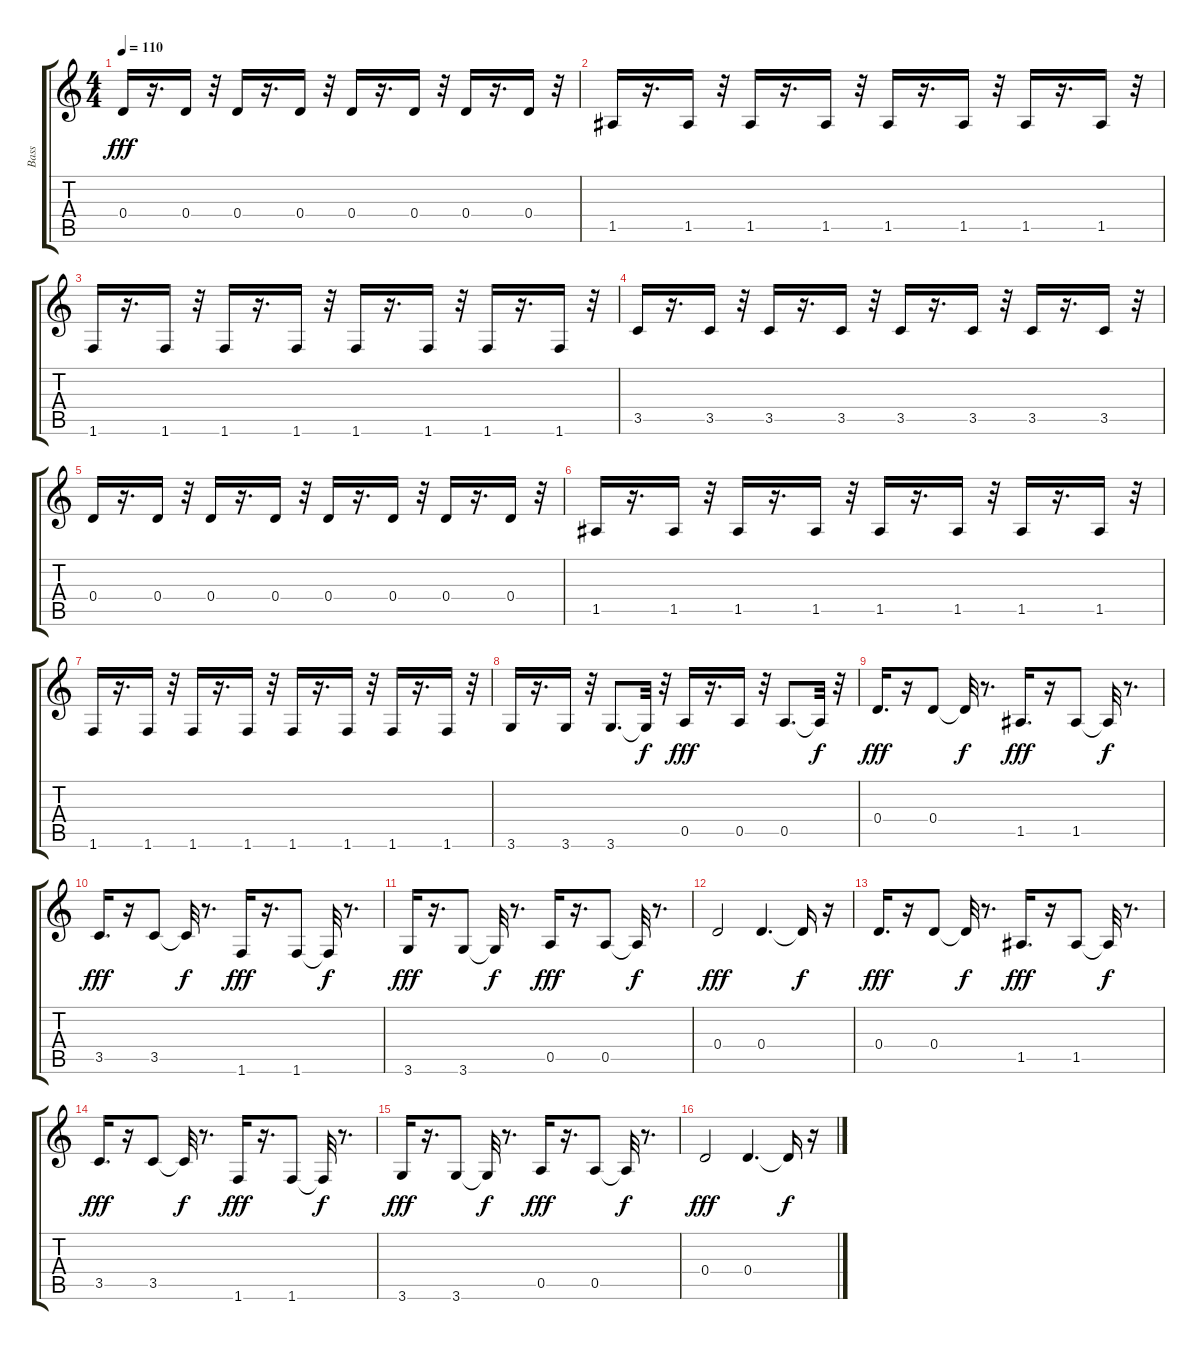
\track ("Bass" "Bass") {instrument electricbassfinger}
\staff {score tabs}
\tuning (E4 B3 G3 D3 A2 E2) {hide}
\ts (4 4)
\tempo 110
\clef g2
\ks c
0.4.16{dy fff} r.16{d} 0.4.16 r.32 0.4.16 r.16{d} 0.4.16 r.32 0.4.16 r.16{d} 0.4.16 r.32 0.4.16 r.16{d} 0.4.16 r.32 |
1.5.16 r.16{d} 1.5.16 r.32 1.5.16 r.16{d} 1.5.16 r.32 1.5.16 r.16{d} 1.5.16 r.32 1.5.16 r.16{d} 1.5.16 r.32 |
1.6.16 r.16{d} 1.6.16 r.32 1.6.16 r.16{d} 1.6.16 r.32 1.6.16 r.16{d} 1.6.16 r.32 1.6.16 r.16{d} 1.6.16 r.32 |
3.5.16 r.16{d} 3.5.16 r.32 3.5.16 r.16{d} 3.5.16 r.32 3.5.16 r.16{d} 3.5.16 r.32 3.5.16 r.16{d} 3.5.16 r.32 |
0.4.16 r.16{d} 0.4.16 r.32 0.4.16 r.16{d} 0.4.16 r.32 0.4.16 r.16{d} 0.4.16 r.32 0.4.16 r.16{d} 0.4.16 r.32 |
1.5.16 r.16{d} 1.5.16 r.32 1.5.16 r.16{d} 1.5.16 r.32 1.5.16 r.16{d} 1.5.16 r.32 1.5.16 r.16{d} 1.5.16 r.32 |
1.6.16 r.16{d} 1.6.16 r.32 1.6.16 r.16{d} 1.6.16 r.32 1.6.16 r.16{d} 1.6.16 r.32 1.6.16 r.16{d} 1.6.16 r.32 |
3.6.16 r.16{d} 3.6.16 r.32 3.6.8{d} 3.6{t}.32{dy f} r.32 0.5.16{dy fff} r.16{d} 0.5.16 r.32 0.5.8{d} 0.5{t}.32{dy f} r.32 |
0.4.16{d dy fff} r.16 0.4.8 0.4{t}.32{dy f} r.8{d} 1.5.16{d dy fff} r.16 1.5.8 1.5{t}.32{dy f} r.8{d} |
3.5.16{d dy fff} r.16 3.5.8 3.5{t}.32{dy f} r.8{d} 1.6.16{dy fff} r.16{d} 1.6.8 1.6{t}.32{dy f} r.8{d} |
3.6.16{dy fff} r.16{d} 3.6.8 3.6{t}.32{dy f} r.8{d} 0.5.16{dy fff} r.16{d} 0.5.8 0.5{t}.32{dy f} r.8{d} |
0.4.2{dy fff} 0.4.4{d} 0.4{t}.16{dy f} r.16 |
0.4.16{d dy fff} r.16 0.4.8 0.4{t}.32{dy f} r.8{d} 1.5.16{d dy fff} r.16 1.5.8 1.5{t}.32{dy f} r.8{d} |
3.5.16{d dy fff} r.16 3.5.8 3.5{t}.32{dy f} r.8{d} 1.6.16{dy fff} r.16{d} 1.6.8 1.6{t}.32{dy f} r.8{d} |
3.6.16{dy fff} r.16{d} 3.6.8 3.6{t}.32{dy f} r.8{d} 0.5.16{dy fff} r.16{d} 0.5.8 0.5{t}.32{dy f} r.8{d} |
0.4.2{dy fff} 0.4.4{d} 0.4{t}.16{dy f} r.16
